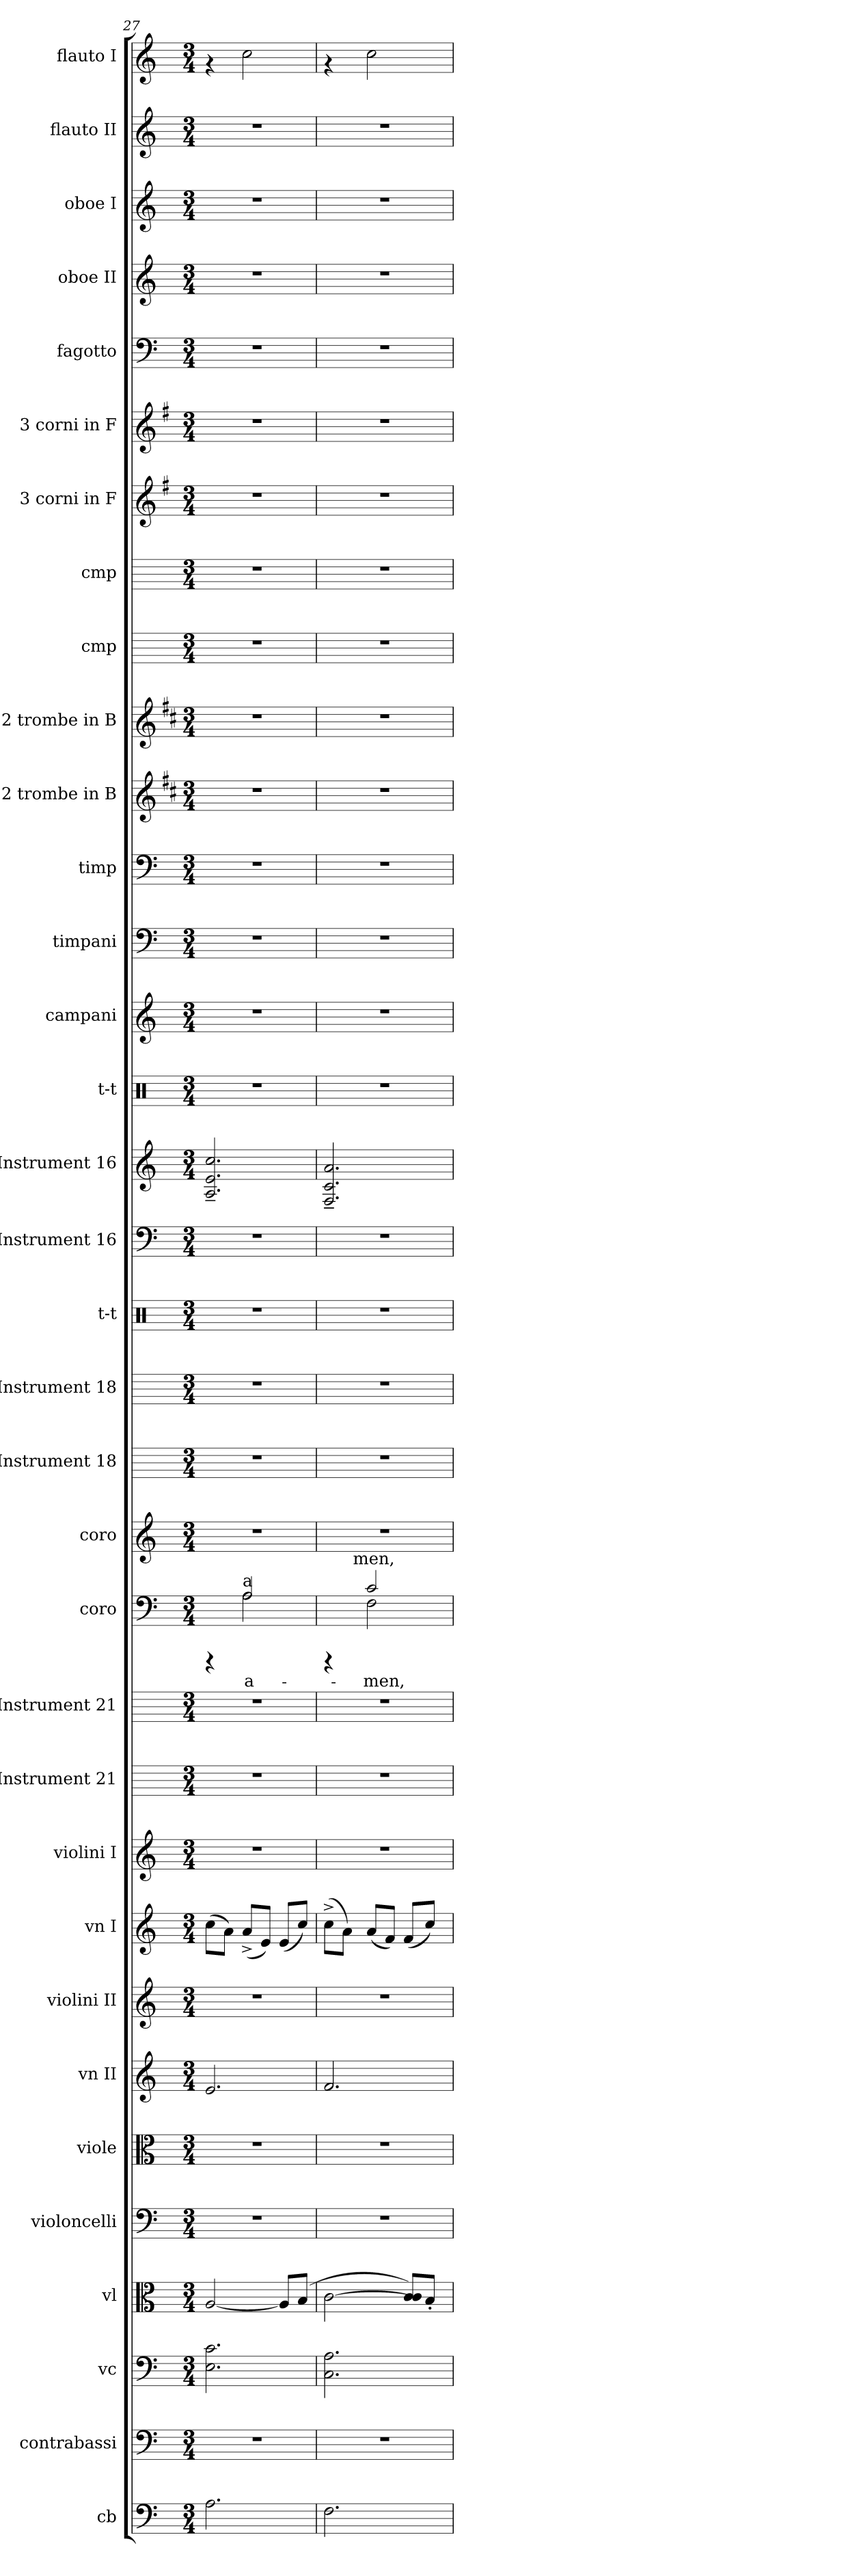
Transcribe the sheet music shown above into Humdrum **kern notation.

**kern	**kern	**kern	**kern	**kern	**kern	**kern	**kern	**kern	**kern	**kern	**kern	**kern	**text	**kern	**kern	**kern	**kern	**kern	**kern	**text	**kern	**kern	**kern	**kern	**kern	**kern	**kern	**kern	**kern	**kern	**kern	**kern	**kern	**kern	**kern
*part34	*part33	*part32	*part31	*part30	*part29	*part28	*part27	*part26	*part25	*part24	*part23	*part22	*part22	*part21	*part20	*part19	*part18	*part17	*part16	*part16	*part15	*part14	*part13	*part12	*part11	*part10	*part9	*part8	*part7	*part6	*part5	*part4	*part3	*part2	*part1
*staff34	*staff33	*staff32	*staff31	*staff30	*staff29	*staff28	*staff27	*staff26	*staff25	*staff24	*staff23	*staff22	*staff22	*staff21	*staff20	*staff19	*staff18	*staff17	*staff16	*staff16	*staff15	*staff14	*staff13	*staff12	*staff11	*staff10	*staff9	*staff8	*staff7	*staff6	*staff5	*staff4	*staff3	*staff2	*staff1
*I"cb	*I"contrabassi	*I"vc	*I"vl	*I"violoncelli	*I"viole	*I"vn II	*I"violini II	*I"vn I	*I"violini I	*I"Instrument 21	*I"Instrument 21	*I"coro	*	*I"coro	*I"Instrument 18	*I"Instrument 18	*I"t-t	*I"Instrument 16	*I"Instrument 16	*	*I"t-t	*I"campani	*I"timpani	*I"timp	*I"2 trombe  in B	*I"2 trombe  in B	*I"cmp	*I"cmp	*I"3 corni  in F	*I"3 corni  in F	*I"fagotto	*I"oboe II	*I"oboe I	*I"flauto II	*I"flauto I
*I'cb	*I'cb	*I'vc	*I'vl	*I'vc	*I'vl	*I'vn II	*I'vn II	*I'vn I	*I'vn I	*	*	*	*	*	*	*	*	*	*	*	*I't-t	*I'cmp	*I'timp	*I'timp	*	*	*	*	*	*	*I'fag	*I'ob II	*I'ob I	*I'fl II	*I'fl I
*clefF4	*clefF4	*clefF4	*clefC3	*clefF4	*clefC3	*clefG2	*clefG2	*clefG2	*clefG2	*	*	*clefF4	*	*clefG2	*	*	*clefX	*clefF4	*clefG2	*	*clefX	*clefG2	*clefF4	*clefF4	*clefG2	*clefG2	*	*	*clefG2	*clefG2	*clefF4	*clefG2	*clefG2	*clefG2	*clefG2
*	*ITrd7c12	*	*	*	*	*	*	*	*	*	*	*	*	*	*	*	*	*	*	*	*	*	*	*	*ITrd1c2	*ITrd1c2	*ITrd-3c-5	*ITrd1c2	*ITrd-3c-5	*ITrd-3c-5	*	*	*	*	*
*k[]	*k[]	*k[]	*k[]	*k[]	*k[]	*k[]	*k[]	*k[]	*k[]	*k[]	*k[]	*k[]	*	*k[]	*k[]	*k[]	*	*k[]	*k[]	*	*	*k[]	*k[]	*k[]	*k[]	*k[]	*k[b-]	*k[b-e-]	*k[]	*k[]	*k[]	*k[]	*k[]	*k[]	*k[]
*C:	*C:	*C:	*C:	*C:	*C:	*C:	*C:	*C:	*C:	*C:	*C:	*C:	*	*C:	*C:	*C:	*	*C:	*C:	*	*	*C:	*C:	*C:	*C:	*C:	*F:	*B-:	*C:	*C:	*C:	*C:	*C:	*C:	*C:
*M3/4	*M3/4	*M3/4	*M3/4	*M3/4	*M3/4	*M3/4	*M3/4	*M3/4	*M3/4	*M3/4	*M3/4	*M3/4	*	*M3/4	*M3/4	*M3/4	*M3/4	*M3/4	*M3/4	*	*M3/4	*M3/4	*M3/4	*M3/4	*M3/4	*M3/4	*M3/4	*M3/4	*M3/4	*M3/4	*M3/4	*M3/4	*M3/4	*M3/4	*M3/4
=27	=27	=27	=27	=27	=27	=27	=27	=27	=27	=27	=27	=27	=27	=27	=27	=27	=27	=27	=27	=27	=27	=27	=27	=27	=27	=27	=27	=27	=27	=27	=27	=27	=27	=27	=27
*	*	*	*	*	*	*	*	*	*	*	*	*^	*	*	*	*	*	*	*	*	*	*	*	*	*	*	*	*	*	*	*	*	*	*	*
!	!	!	!	!	!	!	!	!	!	!	!	!	!	!	!	!	!	!	!	!	!LO:LY:b:rj	!	!	!	!	!	!	!	!	!	!	!	!	!	!	!
2.A\	2.r	2.c\ 2.E\	[<2A/	2.r	2.r	2.e/	2.r	(>8cc\L	2.r	2.r	2.r	4rCCC	4ryy	.	2.r	2.r	2.r	2.r	2.r	2.e/~> 2.A/~> 2.cc/~>	--	2.r	2.r	2.r	2.r	2.r	2.r	2.r	2.r	2.r	2.r	2.r	2.r	2.r	2.r	4rf
.	.	.	.	.	.	.	.	8a\J)	.	.	.	.	.	.	.	.	.	.	.	.	.	.	.	.	.	.	.	.	.	.	.	.	.	.	.	.
!	!	!	!	!	!	!	!	!	!	!	!	!LO:TX:a:t=a	!	!	!	!	!	!	!	!	!	!	!	!	!	!	!	!	!	!	!	!	!	!	!	!
!	!	!	!	!	!	!	!	!	!	!	!	!	!	!LO:LY:b:cj	!	!	!	!	!	!	!	!	!	!	!	!	!	!	!	!	!	!	!	!	!	!
.	.	.	.	.	.	.	.	(<8a^>/L	.	.	.	2A/	2A\	a-	.	.	.	.	.	.	.	.	.	.	.	.	.	.	.	.	.	.	.	.	.	2cc\
.	.	.	.	.	.	.	.	8e/J)	.	.	.	.	.	.	.	.	.	.	.	.	.	.	.	.	.	.	.	.	.	.	.	.	.	.	.	.
.	.	.	8A/L]	.	.	.	.	(<8e/L	.	.	.	.	.	.	.	.	.	.	.	.	.	.	.	.	.	.	.	.	.	.	.	.	.	.	.	.
.	.	.	(>8B/J	.	.	.	.	8cc/J)	.	.	.	.	.	.	.	.	.	.	.	.	.	.	.	.	.	.	.	.	.	.	.	.	.	.	.	.
=28	=28	=28	=28	=28	=28	=28	=28	=28	=28	=28	=28	=28	=28	=28	=28	=28	=28	=28	=28	=28	=28	=28	=28	=28	=28	=28	=28	=28	=28	=28	=28	=28	=28	=28	=28	=28
!	!	!	!	!	!	!	!	!	!	!	!	!	!	!	!	!	!	!	!	!	!LO:LY:b:rj	!	!	!	!	!	!	!	!	!	!	!	!	!	!	!
*	*	*	*	*	*	*	*	*	*	*	*	*	*^	*	*	*	*	*	*	*	*	*	*	*	*	*	*	*	*	*	*	*	*	*	*	*
2.F\	2.r	2.A\ 2.C\	[>2c\	2.r	2.r	2.f/	2.r	(>8cc^<\L	2.r	2.r	2.r	4rCCC	4ryy	8ryy	.	2.r	2.r	2.r	2.r	2.r	2.c/~> 2.F/~> 2.a/~>	--	2.r	2.r	2.r	2.r	2.r	2.r	2.r	2.r	2.r	2.r	2.r	2.r	2.r	2.r	4rf
.	.	.	.	.	.	.	.	8a\J)	.	.	.	.	.	32.ryy	.	.	.	.	.	.	.	.	.	.	.	.	.	.	.	.	.	.	.	.	.	.	.
!	!	!	!	!	!	!	!	!	!	!	!	!	!	!LO:TX:a:t=men,	!	!	!	!	!	!	!	!	!	!	!	!	!	!	!	!	!	!	!	!	!	!	!
.	.	.	.	.	.	.	.	.	.	.	.	.	.	2ryy	.	.	.	.	.	.	.	.	.	.	.	.	.	.	.	.	.	.	.	.	.	.	.
!	!	!	!	!	!	!	!	!	!	!	!	!	!	!	!LO:LY:b:cj	!	!	!	!	!	!	!	!	!	!	!	!	!	!	!	!	!	!	!	!	!	!
.	.	.	.	.	.	.	.	(<8a/L	.	.	.	2c/	2F\	.	-men,	.	.	.	.	.	.	.	.	.	.	.	.	.	.	.	.	.	.	.	.	.	2cc\
.	.	.	.	.	.	.	.	8f/J)	.	.	.	.	.	.	.	.	.	.	.	.	.	.	.	.	.	.	.	.	.	.	.	.	.	.	.	.	.
.	.	.	8c/ 8c/]L)	.	.	.	.	(<8f/L	.	.	.	.	.	.	.	.	.	.	.	.	.	.	.	.	.	.	.	.	.	.	.	.	.	.	.	.	.
.	.	.	8B'>/J	.	.	.	.	8cc/J)	.	.	.	.	.	.	.	.	.	.	.	.	.	.	.	.	.	.	.	.	.	.	.	.	.	.	.	.	.
.	.	.	.	.	.	.	.	.	.	.	.	.	.	16ryy	.	.	.	.	.	.	.	.	.	.	.	.	.	.	.	.	.	.	.	.	.	.	.
.	.	.	.	.	.	.	.	.	.	.	.	.	.	64ryy	.	.	.	.	.	.	.	.	.	.	.	.	.	.	.	.	.	.	.	.	.	.	.
*	*	*	*	*	*	*	*	*	*	*	*	*v	*v	*v	*	*	*	*	*	*	*	*	*	*	*	*	*	*	*	*	*	*	*	*	*	*	*
=	=	=	=	=	=	=	=	=	=	=	=	=	=	=	=	=	=	=	=	=	=	=	=	=	=	=	=	=	=	=	=	=	=	=	=
*-	*-	*-	*-	*-	*-	*-	*-	*-	*-	*-	*-	*-	*-	*-	*-	*-	*-	*-	*-	*-	*-	*-	*-	*-	*-	*-	*-	*-	*-	*-	*-	*-	*-	*-	*-
